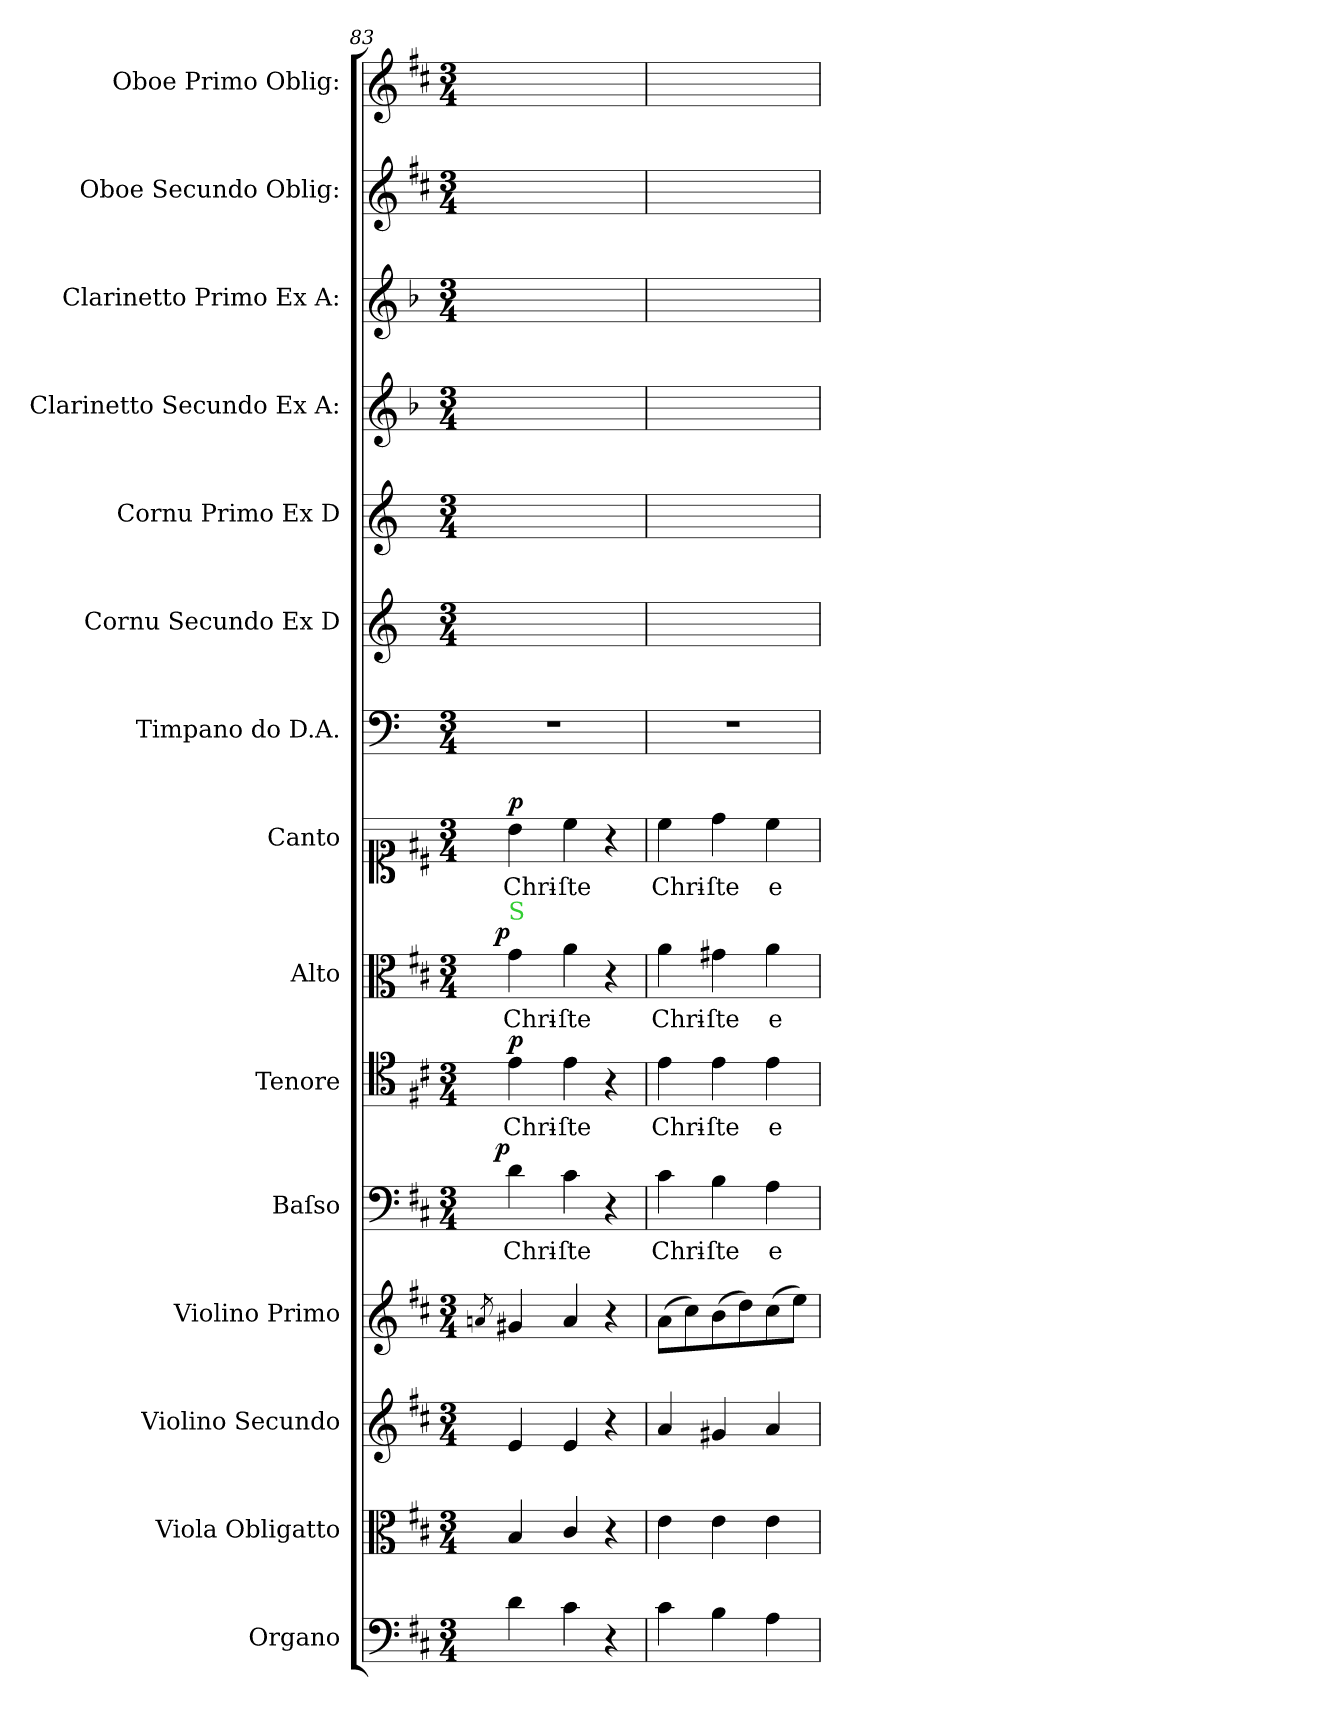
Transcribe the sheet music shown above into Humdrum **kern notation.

**kern	**kern	**kern	**kern	**kern	**text	**dynam	**kern	**text	**dynam	**kern	**text	**dynam	**kern	**text	**dynam	**kern	**kern	**kern	**kern	**kern	**kern	**kern
*part15	*part14	*part13	*part12	*part11	*part11	*part11	*part10	*part10	*part10	*part9	*part9	*part9	*part8	*part8	*part8	*part7	*part6	*part5	*part4	*part3	*part2	*part1
*staff15	*staff14	*staff13	*staff12	*staff11	*staff11	*staff11	*staff10	*staff10	*staff10	*staff9	*staff9	*staff9	*staff8	*staff8	*staff8	*staff7	*staff6	*staff5	*staff4	*staff3	*staff2	*staff1
*I"Organo	*I"Viola Obligatto	*I"Violino Secundo	*I"Violino Primo	*I"Baſso	*	*	*I"Tenore	*	*	*I"Alto	*	*	*I"Canto	*	*	*I"Timpano do D.A.	*I"Cornu Secundo Ex D	*I"Cornu Primo Ex D	*I"Clarinetto Secundo Ex A:	*I"Clarinetto Primo Ex A:	*I"Oboe Secundo Oblig:	*I"Oboe Primo Oblig:
*I'org	*I'vla obl	*I'vl 2	*I'vl 1	*I'B	*	*	*I'T	*	*	*I'A	*	*	*	*	*	*I'timp	*	*	*I'cl 2 in A	*I'cl 1 in A	*I'ob 2	*I'ob 1
*clefF4	*clefC3	*clefG2	*clefG2	*clefF4	*	*	*clefC4	*	*	*clefC3	*	*	*clefC1	*	*	*clefF4	*clefG2	*clefG2	*clefG2	*clefG2	*clefG2	*clefG2
*	*	*	*	*	*	*	*	*	*	*	*	*	*	*	*	*	*ITrd-1c-2	*ITrd-1c-2	*ITrd2c3	*ITrd2c3	*	*
*k[f#c#]	*k[f#c#]	*k[f#c#]	*k[f#c#]	*k[f#c#]	*	*	*k[f#c#]	*	*	*k[f#c#]	*	*	*k[f#c#]	*	*	*k[]	*k[f#c#]	*k[f#c#]	*k[f#c#]	*k[f#c#]	*k[f#c#]	*k[f#c#]
*M3/4	*M3/4	*M3/4	*M3/4	*M3/4	*	*	*M3/4	*	*	*M3/4	*	*	*M3/4	*	*	*M3/4	*M3/4	*M3/4	*M3/4	*M3/4	*M3/4	*M3/4
=83	=83	=83	=83	=83	=83	=83	=83	=83	=83	=83	=83	=83	=83	=83	=83	=83	=83	=83	=83	=83	=83	=83
.	.	.	8qan/	.	.	.	.	.	.	.	.	.	.	.	.	.	.	.	.	.	.	.
!	!	!	!	!	!	!	!	!	!	!LO:TX:a:color=limegreen:t=S	!	!	!	!	!	!	!	!	!	!	!	!
!	!	!	!	!	!	!LO:DY:a:rj	!	!	!LO:DY:a	!	!	!LO:DY:a:rj	!	!	!LO:DY:a	!	!	!	!	!	!	!
4d\	4B/	4e/	4g#X/	4d\	Chri-	p	4e\	Chri-	p	4g\	Chri-	p	4b\	Chri-	p	2.r	2.ryy	2.ryy	2.ryy	2.ryy	2.ryy	2.ryy
4c#\	4c#/	4e/	4a/	4c#\	-ſte	.	4e\	-ſte	.	4a\	-ſte	.	4cc#\	-ſte	.	.	.	.	.	.	.	.
4r	4r	4r	4r	4r	.	.	4r	.	.	4r	.	.	4r	.	.	.	.	.	.	.	.	.
=84	=84	=84	=84	=84	=84	=84	=84	=84	=84	=84	=84	=84	=84	=84	=84	=84	=84	=84	=84	=84	=84	=84
!	!	!	!	!	!LO:LY:i	!	!	!LO:LY:i	!	!	!LO:LY:i	!	!	!LO:LY:i	!	!	!	!	!	!	!	!
4c#\	4e\	4a/	(8a\L	4c#\	Chri-	.	4e\	Chri-	.	4a\	Chri-	.	4cc#\	Chri-	.	2.r	2.ryy	2.ryy	2.ryy	2.ryy	2.ryy	2.ryy
.	.	.	8cc#\)	.	.	.	.	.	.	.	.	.	.	.	.	.	.	.	.	.	.	.
!	!	!	!	!	!LO:LY:i	!	!	!LO:LY:i	!	!	!LO:LY:i	!	!	!LO:LY:i	!	!	!	!	!	!	!	!
4B\	4e\	4g#X/	(8b\	4B\	-ſte	.	4e\	-ſte	.	4g#X\	-ſte	.	4dd\	-ſte	.	.	.	.	.	.	.	.
.	.	.	8dd\)	.	.	.	.	.	.	.	.	.	.	.	.	.	.	.	.	.	.	.
4A\	4e\	4a/	(8cc#\	4A\	e-	.	4e\	e-	.	4a\	e-	.	4cc#\	e-	.	.	.	.	.	.	.	.
.	.	.	8ee\J)	.	.	.	.	.	.	.	.	.	.	.	.	.	.	.	.	.	.	.
=	=	=	=	=	=	=	=	=	=	=	=	=	=	=	=	=	=	=	=	=	=	=
*-	*-	*-	*-	*-	*-	*-	*-	*-	*-	*-	*-	*-	*-	*-	*-	*-	*-	*-	*-	*-	*-	*-
